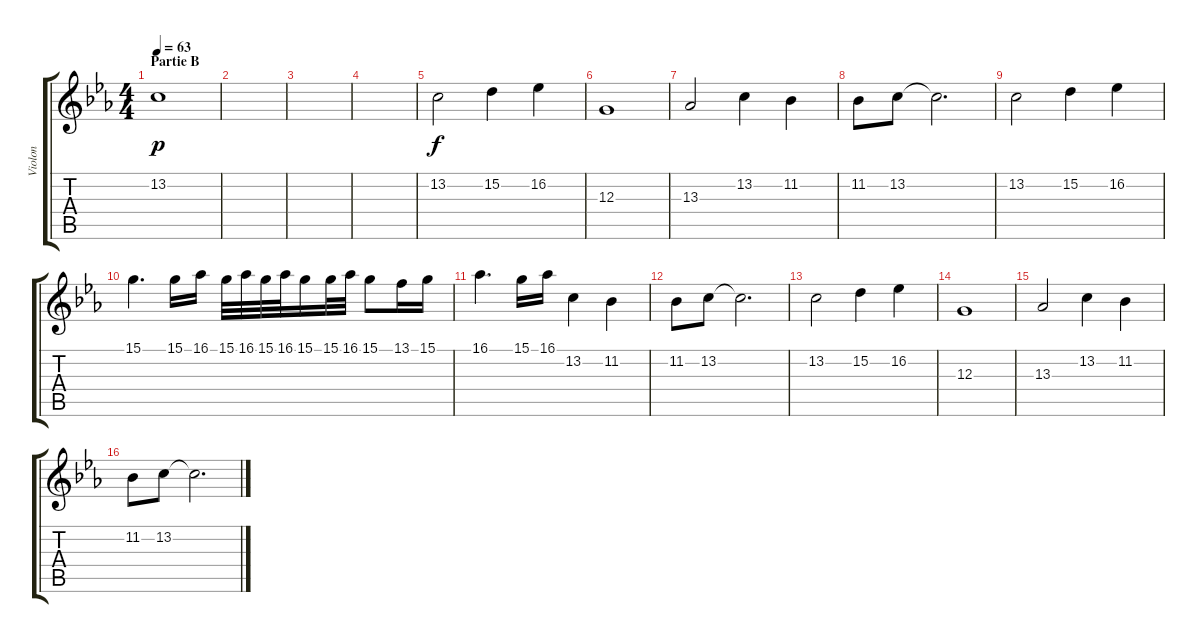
\track ("Violon" "Violon") {instrument violin}
\staff {score tabs}
\tuning (E4 B3 G3 D3 A2 E2) {hide}
\ts (4 4)
\section ("" "Partie B")
\tempo 63
\clef g2
\ks cminor
13.2.1{dy p} |
|
|
|
13.2.2{dy f} 15.2.4 16.2.4 |
12.3.1 |
13.3.2 13.2.4 11.2.4 |
11.2.8 13.2.8 13.2{t}.2{d} |
13.2.2 15.2.4 16.2.4 |
15.1.4{d} 15.1.16 16.1.16 15.1.32 16.1.32 15.1.32 16.1.32 15.1.16 15.1.32 16.1.32 15.1.8 13.1.16 15.1.16 |
16.1.4{d} 15.1.16 16.1.16 13.2.4 11.2.4 |
11.2.8 13.2.8 13.2{t}.2{d} |
13.2.2 15.2.4 16.2.4 |
12.3.1 |
13.3.2 13.2.4 11.2.4 |
11.2.8 13.2.8 13.2{t}.2{d}
